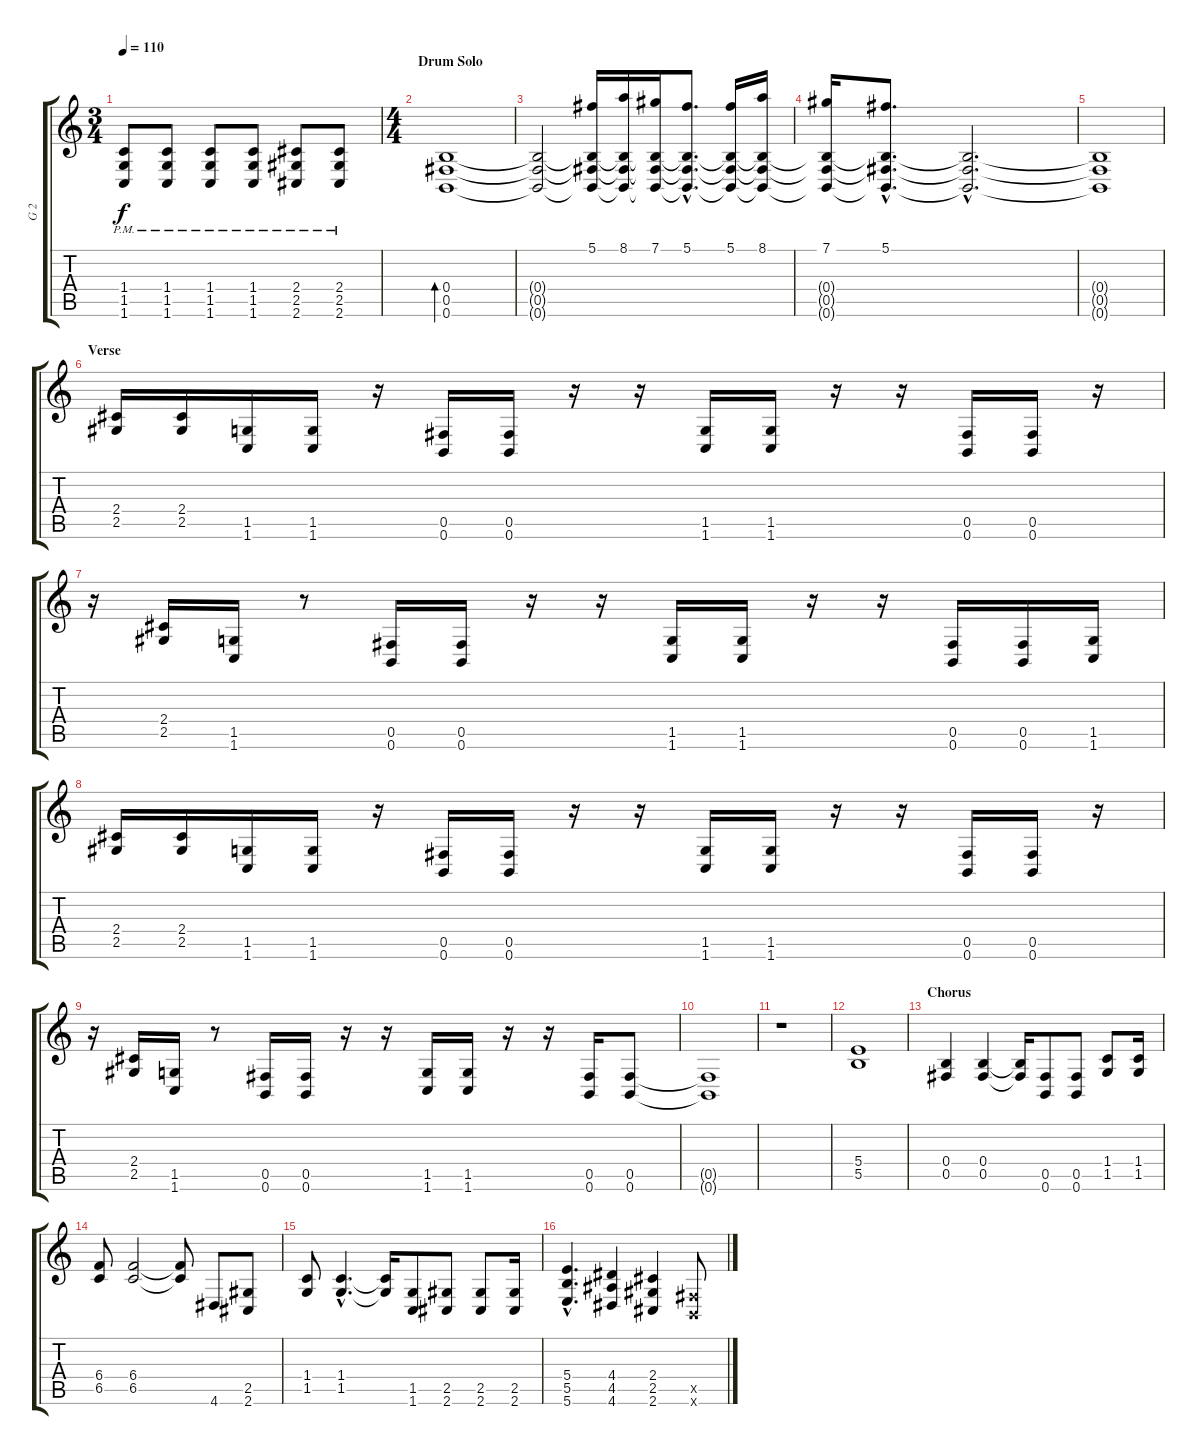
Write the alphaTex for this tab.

\track ("G 2" "G 2") {instrument overdrivenguitar}
\staff {score tabs}
\tuning (Db4 Ab3 E3 B2 Gb2 B1) {hide}
\ts (3 4)
\tempo 110
\clef g2
\ks c
(1.4{pm} 1.5{pm} 1.6{pm}).8{dy f} (1.4{pm} 1.5{pm} 1.6{pm}).8 (1.4{pm} 1.5{pm} 1.6{pm}).8 (1.4{pm} 1.5{pm} 1.6{pm}).8 (2.4{pm} 2.5{pm} 2.6{pm}).8 (2.4{pm} 2.5{pm} 2.6{pm}).8 |
\ts (4 4)
\section ("" "Drum Solo")
(0.4 0.5 0.6).1{bd 240} |
(0.4{t} 0.5{t} 0.6{t}).2 (5.1 0.4{t} 0.5{t} 0.6{t}).16 (8.1 0.4{t} 0.5{t} 0.6{t}).16 (7.1 0.4{t} 0.5{t} 0.6{t}).16 (5.1{hac} 0.4{hac t} 0.5{hac t} 0.6{hac t}).8{d} (5.1 0.4{t} 0.5{t} 0.6{t}).16 (8.1 0.4{t} 0.5{t} 0.6{t}).16 |
(7.1 0.4{t} 0.5{t} 0.6{t}).16 (5.1{hac} 0.4{hac t} 0.5{hac t} 0.6{hac t}).8{d} (0.4{hac t} 0.5{hac t} 0.6{hac t}).2{d} |
(0.4{t} 0.5{t} 0.6{t}).1 |
\section ("" "Verse")
(2.4 2.5).16 (2.4 2.5).16 (1.5 1.6).16 (1.5 1.6).16 r.16 (0.5 0.6).16 (0.5 0.6).16 r.16 r.16 (1.5 1.6).16 (1.5 1.6).16 r.16 r.16 (0.5 0.6).16 (0.5 0.6).16 r.16 |
r.16 (2.4 2.5).16 (1.5 1.6).16 r.8 (0.5 0.6).16 (0.5 0.6).16 r.16 r.16 (1.5 1.6).16 (1.5 1.6).16 r.16 r.16 (0.5 0.6).16 (0.5 0.6).16 (1.5 1.6).16 |
(2.4 2.5).16 (2.4 2.5).16 (1.5 1.6).16 (1.5 1.6).16 r.16 (0.5 0.6).16 (0.5 0.6).16 r.16 r.16 (1.5 1.6).16 (1.5 1.6).16 r.16 r.16 (0.5 0.6).16 (0.5 0.6).16 r.16 |
r.16 (2.4 2.5).16 (1.5 1.6).16 r.8 (0.5 0.6).16 (0.5 0.6).16 r.16 r.16 (1.5 1.6).16 (1.5 1.6).16 r.16 r.16 (0.5 0.6).16 (0.5 0.6).8 |
(0.5{t} 0.6{t}).1 |
r.1 |
(5.4 5.5).1 |
\section ("" "Chorus")
(0.4 0.5).4 (0.4 0.5).4 (0.4{t} 0.5{t}).16 (0.5 0.6).8 (0.5 0.6).8 (1.4 1.5).8 (1.4 1.5).16 |
(6.4 6.5).8 (6.4 6.5).2 (6.4{t} 6.5{t}).8 4.6.8 (2.5 2.6).8 |
(1.4 1.5).8 (1.4{hac} 1.5{hac}).4{d} (1.4{t} 1.5{t}).16 (1.5 1.6).8 (2.5 2.6).8 (2.5 2.6).8 (2.5 2.6).16 |
(5.4{hac} 5.5{hac} 5.6{hac}).4{d} (4.4 4.5 4.6).4 (2.4 2.5 2.6).4 (0.5{x} 0.6{x}).8
